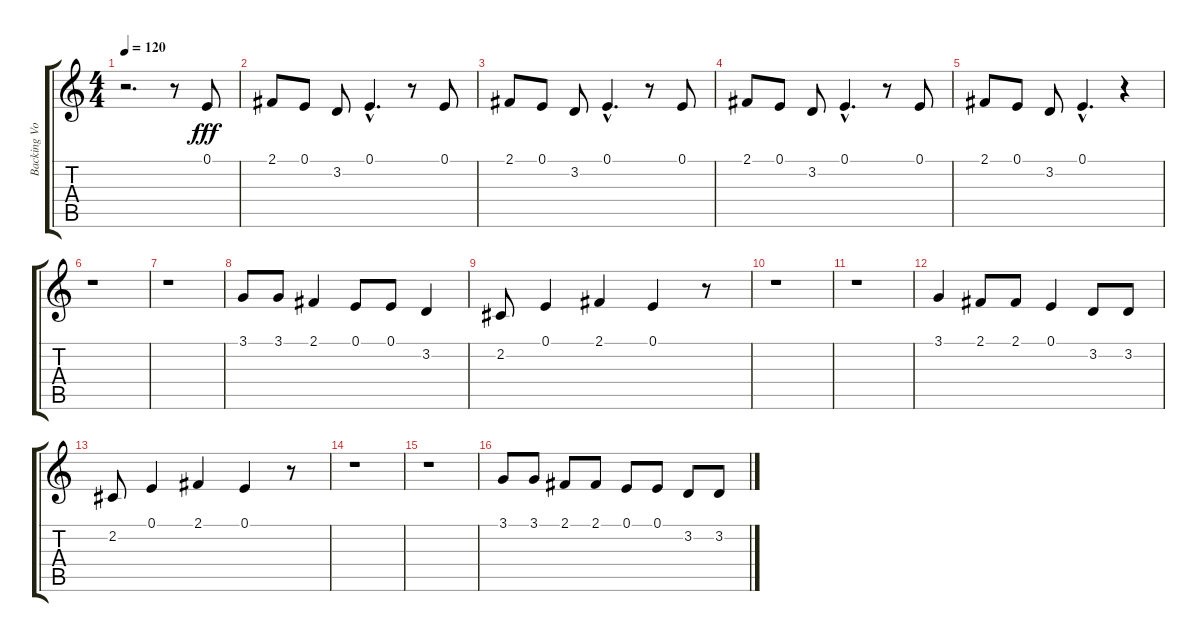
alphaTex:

\track ("Backing Vocals" "Backing Vo") {instrument altosax}
\staff {score tabs}
\tuning (E4 B3 G3 D3 A2 E2) {hide}
\ts (4 4)
\tempo 120
\clef g2
\ks c
r.2{d dy fff} r.8 0.1.8 |
2.1.8 0.1.8 3.2.8 0.1{hac}.4{d} r.8 0.1.8 |
2.1.8 0.1.8 3.2.8 0.1{hac}.4{d} r.8 0.1.8 |
2.1.8 0.1.8 3.2.8 0.1{hac}.4{d} r.8 0.1.8 |
2.1.8 0.1.8 3.2.8 0.1{hac}.4{d} r.4 |
r.1 |
r.1 |
3.1.8 3.1.8 2.1.4 0.1.8 0.1.8 3.2.4 |
2.2.8 0.1.4 2.1.4 0.1.4 r.8 |
r.1 |
r.1 |
3.1.4 2.1.8 2.1.8 0.1.4 3.2.8 3.2.8 |
2.2.8 0.1.4 2.1.4 0.1.4 r.8 |
r.1 |
r.1 |
3.1.8 3.1.8 2.1.8 2.1.8 0.1.8 0.1.8 3.2.8 3.2.8
